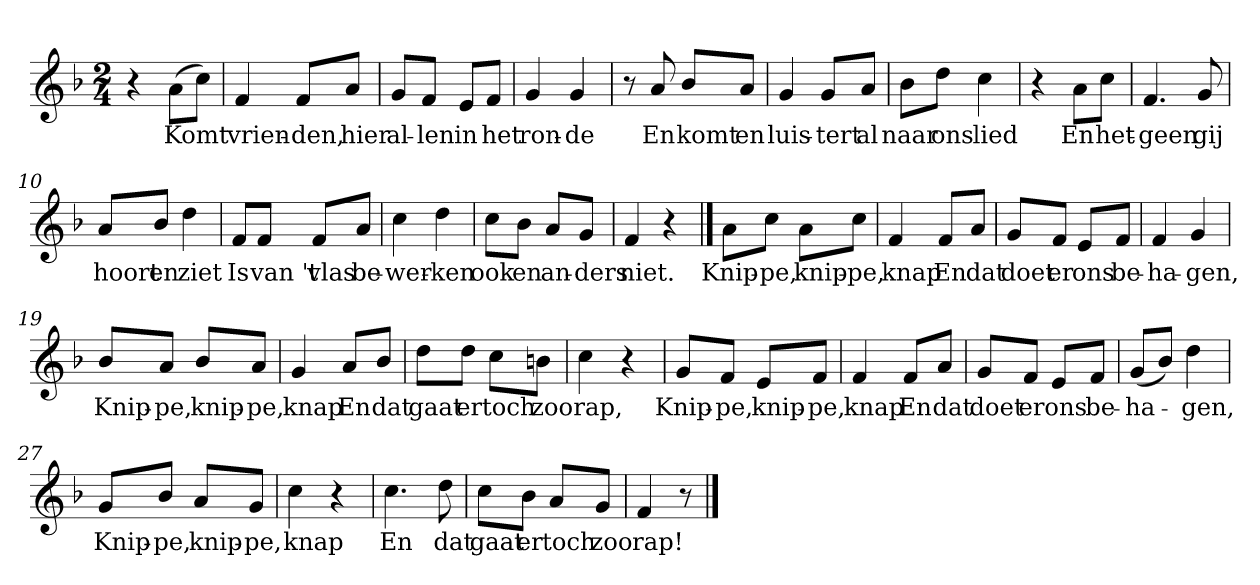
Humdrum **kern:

**kern	**text
*part1	*part1
*staff1	*staff1
*clefG2	*
*k[b-]	*
*F:	*
*M2/4	*
*MM120	*
=1	=1
4r	.
(8a\L	Komt
8cc\J)	.
=2	=2
4f	vrien-
8f/L	-den,
8a/J	hier
=3	=3
8g/L	al-
8f/J	-len
8e/L	in
8f/J	het
=4	=4
4g	ron-
4g	-de
=5	=5
8r	.
8a	En
8b-/L	komt
8a/J	en
=6	=6
4g	luis-
8g/L	-tert
8a/J	al
=7	=7
8b-\L	naar
8dd\J	ons
4cc	lied
=8	=8
4r	.
8a\L	En
8cc\J	het-
=9	=9
4.f	-geen
8g	gij
=10	=10
8a/L	hoort
8b-/J	en
4dd	ziet
=11	=11
8f/L	Is
8f/J	van 't
8f/L	vlas
8a/J	be-
=12	=12
4cc	-wer-
4dd	-ken
=13	=13
8cc\L	ook
8b-\J	en
8a/L	an-
8g/J	-ders
=14	=14
4f	niet.
4r	.
==15	==15
8a\L	Knip-
8cc\J	-pe,
8a\L	knip-
8cc\J	-pe,
=16	=16
4f	knap
8f/L	En
8a/J	dat
=17	=17
8g/L	doet
8f/J	er
8e/L	ons
8f/J	be-
=18	=18
4f	-ha-
4g	-gen,
=19	=19
8b-/L	Knip-
8a/J	-pe,
8b-/L	knip-
8a/J	-pe,
=20	=20
4g	knap
8a/L	En
8b-/J	dat
=21	=21
8dd\L	gaat
8dd\J	er
8cc\L	toch
8bn\J	zoo
=22	=22
4cc	rap,
4r	.
=23	=23
8g/L	Knip-
8f/J	-pe,
8e/L	knip-
8f/J	-pe,
=24	=24
4f	knap
8f/L	En
8a/J	dat
=25	=25
8g/L	doet
8f/J	er
8e/L	ons
8f/J	be-
=26	=26
(8g/L	-ha-
8b-/J)	.
4dd	-gen,
=27	=27
8g/L	Knip-
8b-/J	-pe,
8a/L	knip-
8g/J	-pe,
=28	=28
4cc	knap
4r	.
=29	=29
4.cc	En
8dd	dat
=30	=30
8cc\L	gaat
8b-\J	er
8a/L	toch
8g/J	zoo
=31	=31
4f	rap!
8r	.
==	==
*-	*-
